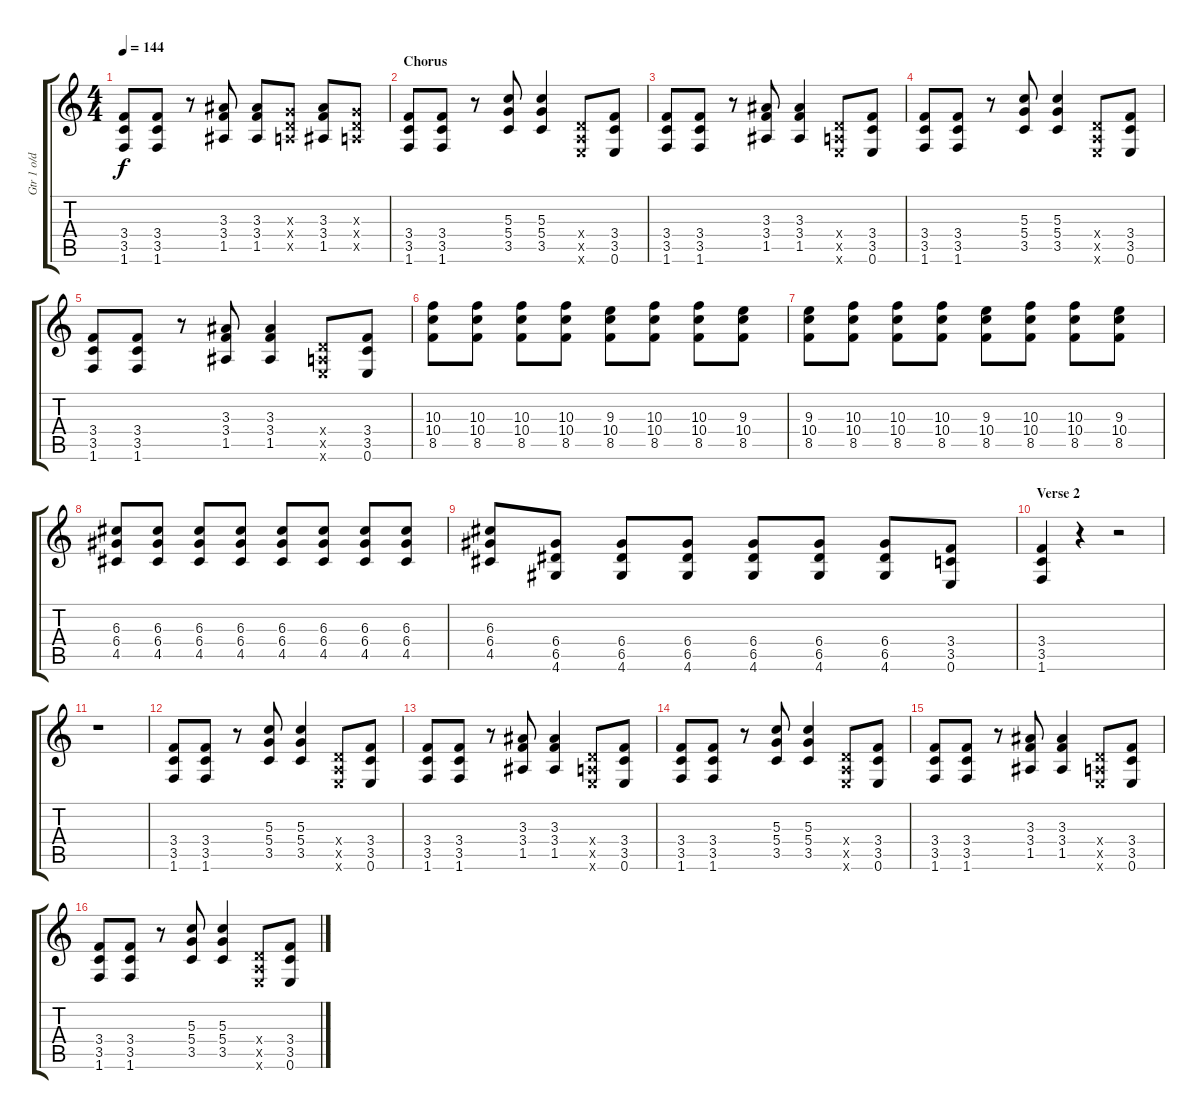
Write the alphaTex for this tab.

\track ("Gtr 1 o/d" "Gtr 1 o/d") {instrument overdrivenguitar}
\staff {score tabs}
\tuning (E4 B3 G3 D3 A2 E2) {hide}
\ts (4 4)
\tempo 144
\clef g2
\ks c
(3.4 3.5 1.6).8{dy f} (3.4 3.5 1.6).8 r.8 (3.3 3.4 1.5).8 (3.3 3.4 1.5).8 (0.3{x} 0.4{x} 0.5{x}).8 (3.3 3.4 1.5).8 (0.3{x} 0.4{x} 0.5{x}).8 |
\section ("" "Chorus")
(3.4 3.5 1.6).8 (3.4 3.5 1.6).8 r.8 (5.3 5.4 3.5).8 (5.3 5.4 3.5).4 (0.4{x} 0.5{x} 0.6{x}).8 (3.4 3.5 0.6).8 |
(3.4 3.5 1.6).8 (3.4 3.5 1.6).8 r.8 (3.3 3.4 1.5).8 (3.3 3.4 1.5).4 (0.4{x} 0.5{x} 0.6{x}).8 (3.4 3.5 0.6).8 |
(3.4 3.5 1.6).8 (3.4 3.5 1.6).8 r.8 (5.3 5.4 3.5).8 (5.3 5.4 3.5).4 (0.4{x} 0.5{x} 0.6{x}).8 (3.4 3.5 0.6).8 |
(3.4 3.5 1.6).8 (3.4 3.5 1.6).8 r.8 (3.3 3.4 1.5).8 (3.3 3.4 1.5).4 (0.4{x} 0.5{x} 0.6{x}).8 (3.4 3.5 0.6).8 |
(10.3 10.4 8.5).8 (10.3 10.4 8.5).8 (10.3 10.4 8.5).8 (10.3 10.4 8.5).8 (9.3 10.4 8.5).8 (10.3 10.4 8.5).8 (10.3 10.4 8.5).8 (9.3 10.4 8.5).8 |
(9.3 10.4 8.5).8 (10.3 10.4 8.5).8 (10.3 10.4 8.5).8 (10.3 10.4 8.5).8 (9.3 10.4 8.5).8 (10.3 10.4 8.5).8 (10.3 10.4 8.5).8 (9.3 10.4 8.5).8 |
(6.3 6.4 4.5).8 (6.3 6.4 4.5).8 (6.3 6.4 4.5).8 (6.3 6.4 4.5).8 (6.3 6.4 4.5).8 (6.3 6.4 4.5).8 (6.3 6.4 4.5).8 (6.3 6.4 4.5).8 |
(6.3 6.4 4.5).8 (6.4 6.5 4.6).8 (6.4 6.5 4.6).8 (6.4 6.5 4.6).8 (6.4 6.5 4.6).8 (6.4 6.5 4.6).8 (6.4 6.5 4.6).8 (3.4 3.5 0.6).8 |
\section ("" "Verse 2")
(3.4 3.5 1.6).4 r.4 r.2 |
r.1 |
(3.4 3.5 1.6).8 (3.4 3.5 1.6).8 r.8 (5.3 5.4 3.5).8 (5.3 5.4 3.5).4 (0.4{x} 0.5{x} 0.6{x}).8 (3.4 3.5 0.6).8 |
(3.4 3.5 1.6).8 (3.4 3.5 1.6).8 r.8 (3.3 3.4 1.5).8 (3.3 3.4 1.5).4 (0.4{x} 0.5{x} 0.6{x}).8 (3.4 3.5 0.6).8 |
(3.4 3.5 1.6).8 (3.4 3.5 1.6).8 r.8 (5.3 5.4 3.5).8 (5.3 5.4 3.5).4 (0.4{x} 0.5{x} 0.6{x}).8 (3.4 3.5 0.6).8 |
(3.4 3.5 1.6).8 (3.4 3.5 1.6).8 r.8 (3.3 3.4 1.5).8 (3.3 3.4 1.5).4 (0.4{x} 0.5{x} 0.6{x}).8 (3.4 3.5 0.6).8 |
(3.4 3.5 1.6).8 (3.4 3.5 1.6).8 r.8 (5.3 5.4 3.5).8 (5.3 5.4 3.5).4 (0.4{x} 0.5{x} 0.6{x}).8 (3.4 3.5 0.6).8
